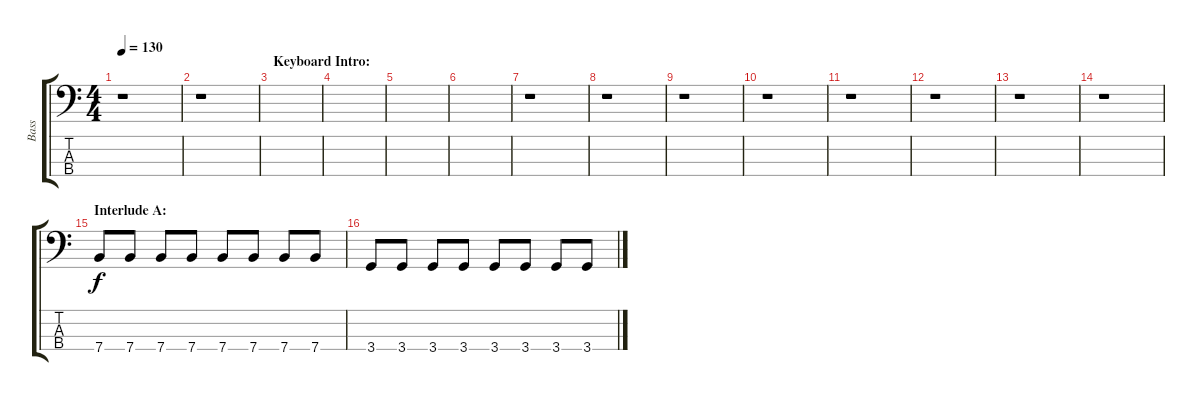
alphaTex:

\track ("Bass" "Bass") {instrument electricbasspick}
\staff {score tabs}
\tuning (G2 D2 A1 E1) {hide}
\ts (4 4)
\tempo 130
\clef f4
\ks c
r.1{dy f instrument electricbasspick} |
r.1 |
\section ("" "Keyboard Intro:")
|
|
|
|
r.1 |
r.1 |
r.1 |
r.1 |
r.1 |
r.1 |
r.1 |
r.1 |
\section ("" "Interlude A:")
7.4.8 7.4.8 7.4.8 7.4.8 7.4.8 7.4.8 7.4.8 7.4.8 |
3.4.8 3.4.8 3.4.8 3.4.8 3.4.8 3.4.8 3.4.8 3.4.8
